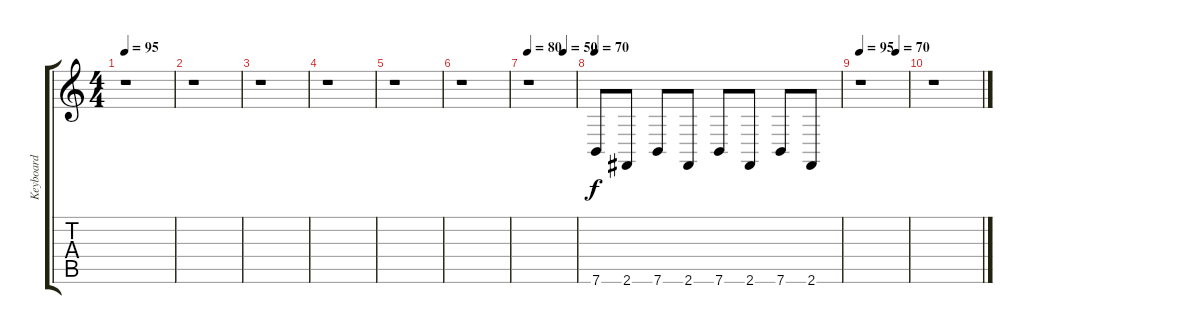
\track ("Keyboard" "Keyboard") {instrument orchestrahit}
\staff {score tabs}
\tuning (E4 B3 G3 D3 A2 E2) {hide}
\ts (4 4)
\tempo 95
\clef g2
\ks c
r.1{dy f} |
r.1 |
r.1 |
r.1 |
r.1 |
r.1 |
\tempo 80
\tempo (50 0.75)
r.1 |
\tempo 70
7.6.8{instrument timpani} 2.6.8 7.6.8 2.6.8 7.6.8 2.6.8 7.6.8 2.6.8 |
\tempo 95
\tempo (70 0.75)
r.1 |
r.1
